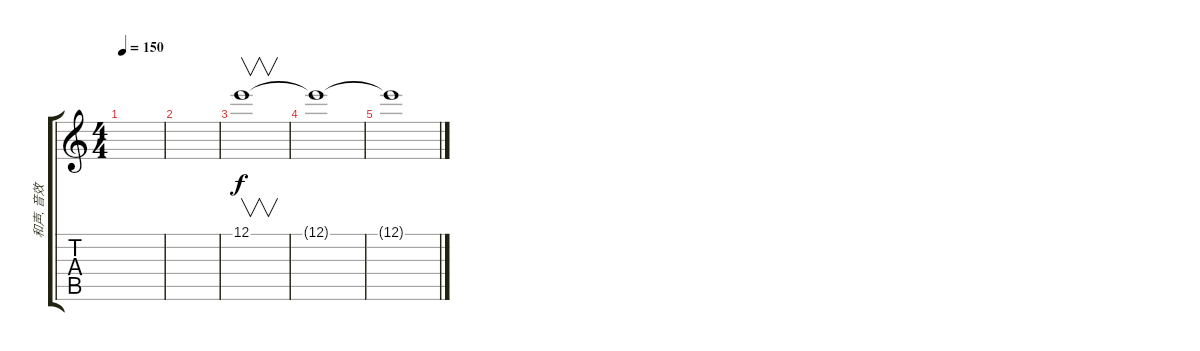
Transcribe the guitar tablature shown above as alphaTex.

\track ("和声, 音效" "和声, 音效") {instrument overdrivenguitar}
\staff {score tabs}
\tuning (E4 B3 G3 D3 A2 E2) {hide}
\ts (4 4)
\tempo 150
\clef g2
\ks c
|
|
12.1.1{v instrument seashore} |
12.1{t}.1 |
12.1{t}.1
